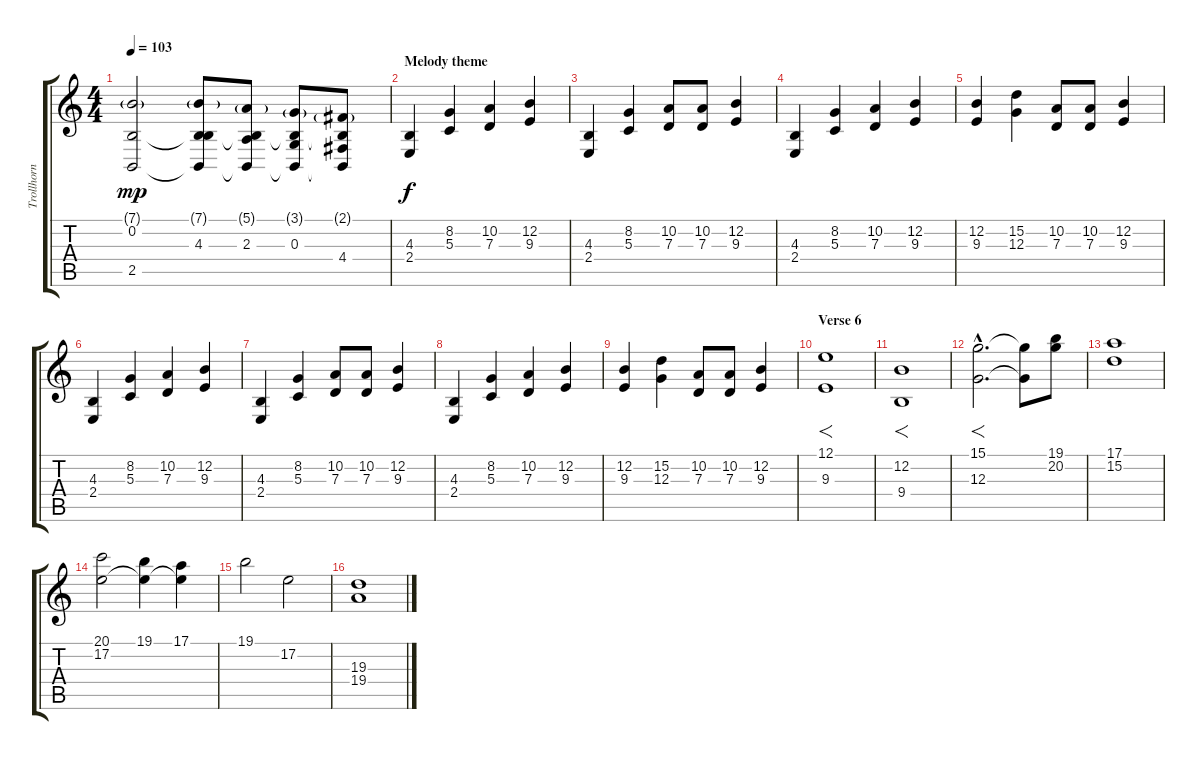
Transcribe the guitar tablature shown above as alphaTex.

\track ("Trollhorn" "Trollhorn") {instrument stringensemble1}
\staff {score tabs}
\tuning (E4 B3 G3 D3 A2 E2) {hide}
\ts (4 4)
\tempo 103
\clef g2
\ks c
(7.1{g} 0.2 2.5).2{dy mp} (7.1{g} 0.2{t} 4.3 2.5{t}).8 (5.1{g} 0.2{t} 2.3 2.5{t}).8 (3.1{g} 0.2{t} 0.3 2.5{t}).8 (2.1{g} 0.2{t} 4.4 2.5{t}).8 |
\section ("" "Melody theme")
(4.3 2.4).4{dy f volume 14 instrument stringensemble1} (8.2 5.3).4 (10.2 7.3).4 (12.2 9.3).4 |
(4.3 2.4).4 (8.2 5.3).4 (10.2 7.3).8 (10.2 7.3).8 (12.2 9.3).4 |
(4.3 2.4).4 (8.2 5.3).4 (10.2 7.3).4 (12.2 9.3).4 |
(12.2 9.3).4 (15.2 12.3).4 (10.2 7.3).8 (10.2 7.3).8 (12.2 9.3).4 |
\section ("" "")
(4.3 2.4).4{volume 12 instrument pad4choir} (8.2 5.3).4 (10.2 7.3).4 (12.2 9.3).4 |
(4.3 2.4).4 (8.2 5.3).4 (10.2 7.3).8 (10.2 7.3).8 (12.2 9.3).4 |
(4.3 2.4).4 (8.2 5.3).4 (10.2 7.3).4 (12.2 9.3).4 |
(12.2 9.3).4 (15.2 12.3).4 (10.2 7.3).8 (10.2 7.3).8 (12.2 9.3).4 |
\section ("" "Verse 6")
(12.1 9.3).1{f volume 13 instrument stringensemble1} |
(12.2 9.4).1{f} |
(15.1{hac} 12.3{hac}).2{f d} (15.1{t} 12.3{t}).8 (19.1 20.2).8 |
(17.1 15.2).1 |
(20.1 17.2).2 (19.1 17.2{t}).4 (17.1 17.2{t}).4 |
19.1.2 17.2.2 |
(19.3 19.4).1
